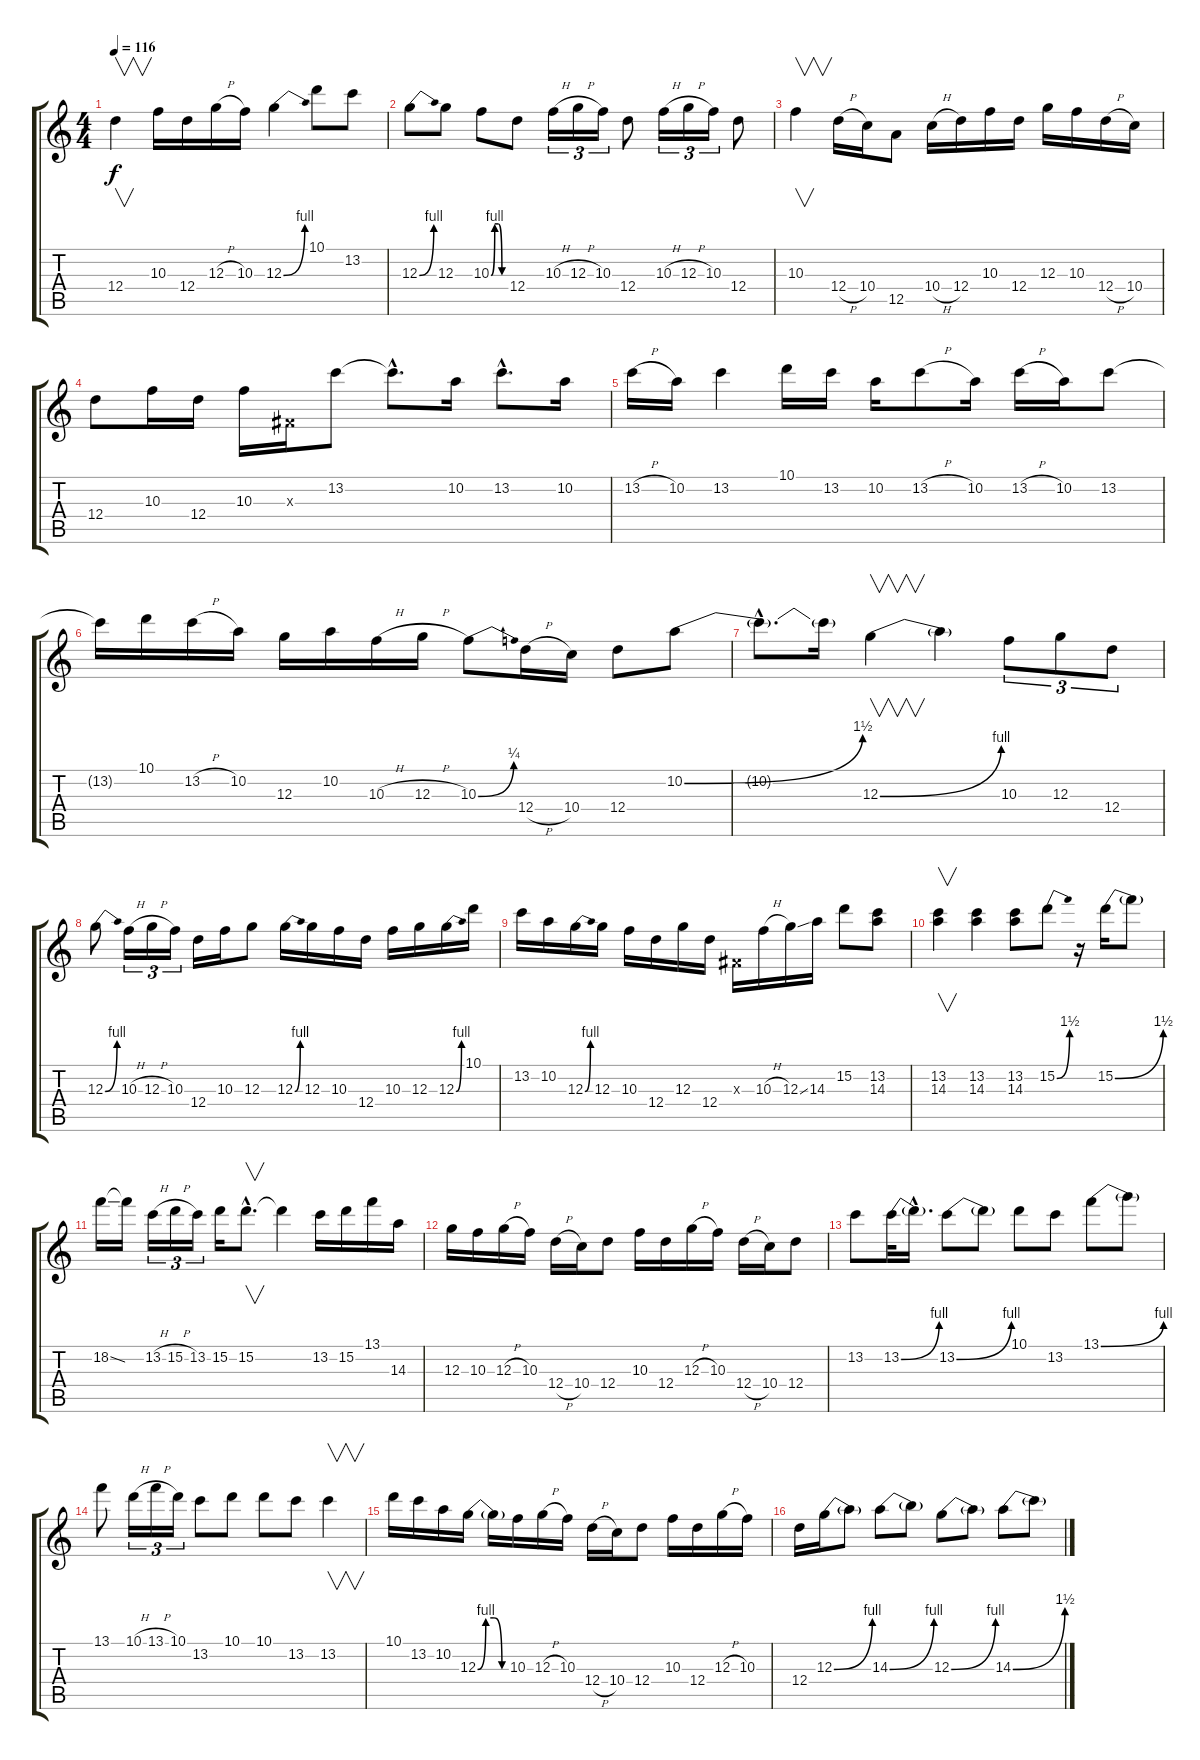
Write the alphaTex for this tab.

\track "" {instrument distortionguitar}
\staff {score tabs}
\tuning (E4 B3 G3 D3 A2 E2) {hide}
\ts (4 4)
\tempo 116
\clef g2
\ks c
12.4.4{v dy f} 10.3.16 12.4.16 12.3{h}.16 10.3.16 12.3{be (bend 0 0 60 4)}.4 10.1.8 13.2.8 |
12.3{be (bend 0 0 60 4)}.8 12.3.8 10.3{be (custom 0 0 15 4 30 4 45 0 60 0)}.8 12.4.8 10.3{h}.16{tu (3 2)} 12.3{h}.16{tu (3 2)} 10.3.16{tu (3 2)} 12.4.8 10.3{h}.16{tu (3 2)} 12.3{h}.16{tu (3 2)} 10.3.16{tu (3 2)} 12.4.8 |
10.3.4{v} 12.4{h}.16 10.4.16 12.5.8 10.4{h}.16 12.4.16 10.3.16 12.4.16 12.3.16 10.3.16 12.4{h}.16 10.4.16 |
12.4.8 10.3.16 12.4.16 10.3.16 -1.3{x}.16 13.2.8 13.2{hac t}.8{d} 10.2.16 13.2{hac}.8{d} 10.2.16 |
13.2{h}.16 10.2.16 13.2.4 10.1.16 13.2.16 10.2.16 13.2{h}.8 10.2.16 13.2{h}.16 10.2.16 13.2.8 |
13.2{t}.16 10.1.16 13.2{h}.16 10.2.16 12.3.16 10.2.16 10.3{h}.16 12.3{h}.16 10.3{be (bend 0 0 60 1)}.8 12.4{h}.16 10.4.16 12.4.8 10.2{be (bend 0 0 60 6)}.8 |
10.2{hac t}.8{d} 10.2{t}.16 12.3{be (bend 0 0 60 4)}.4{v} 12.3{t}.4 10.3.8{tu (3 2)} 12.3.8{tu (3 2)} 12.4.8{tu (3 2)} |
12.3{be (bend 0 0 60 4)}.8 10.3{h}.16{tu (3 2)} 12.3{h}.16{tu (3 2)} 10.3.16{tu (3 2)} 12.4.16 10.3.16 12.3.8 12.3{be (bend 0 0 60 4)}.16 12.3.16 10.3.16 12.4.16 10.3.16 12.3.16 12.3{be (bend 0 0 60 4)}.16 10.1.16 |
13.2.16 10.2.16 12.3{be (bend 0 0 60 4)}.16 12.3.16 10.3.16 12.4.16 12.3.16 12.4.16 -1.3{x}.16 10.3{h}.16 12.3{ss}.16 14.3.16 15.2.8 (13.2 14.3).8 |
(13.2 14.3).4{v} (13.2 14.3).4 (13.2 14.3).8 15.2{be (bend 0 0 60 6)}.8 r.16 15.2{be (bend 0 0 60 6)}.16 15.2{t}.8 |
18.2{ss}.16 18.2{t}.16 13.2{h}.16{tu (3 2)} 15.2{h}.16{tu (3 2)} 13.2.16{tu (3 2)} 15.2.16 15.2{hac}.8{v d} 15.2{t}.4 13.2.16 15.2.16 13.1.16 14.3.16 |
12.3.16 10.3.16 12.3{h}.16 10.3.16 12.4{h}.16 10.4.16 12.4.8 10.3.16 12.4.16 12.3{h}.16 10.3.16 12.4{h}.16 10.4.16 12.4.8 |
13.2.8 13.2{be (bend 0 0 60 4)}.32 13.2{hac t}.16{d} 13.2{be (bend 0 0 60 4)}.8 13.2{t}.8 10.1.8 13.2.8 13.1{be (bend 0 0 60 4)}.8 13.1{t}.8 |
13.1.8 10.1{h}.16{tu (3 2)} 13.1{h}.16{tu (3 2)} 10.1.16{tu (3 2)} 13.2.8 10.1.8 10.1.8 13.2.8 13.2.4{v} |
10.1.16 13.2.16 10.2.16 12.3{be (custom 0 0 15 4 30 4 45 0 60 0)}.16 12.3{t}.16 10.3.16 12.3{h}.16 10.3.16 12.4{h}.16 10.4.16 12.4.8 10.3.16 12.4.16 12.3{h}.16 10.3.16 |
12.4.16 12.3{be (bend 0 0 60 4)}.16 12.3{t}.8 14.3{be (bend 0 0 60 4)}.8 14.3{t}.8 12.3{be (bend 0 0 60 4)}.8 12.3{t}.8 14.3{be (bend 0 0 60 6)}.8 14.3{t}.8
